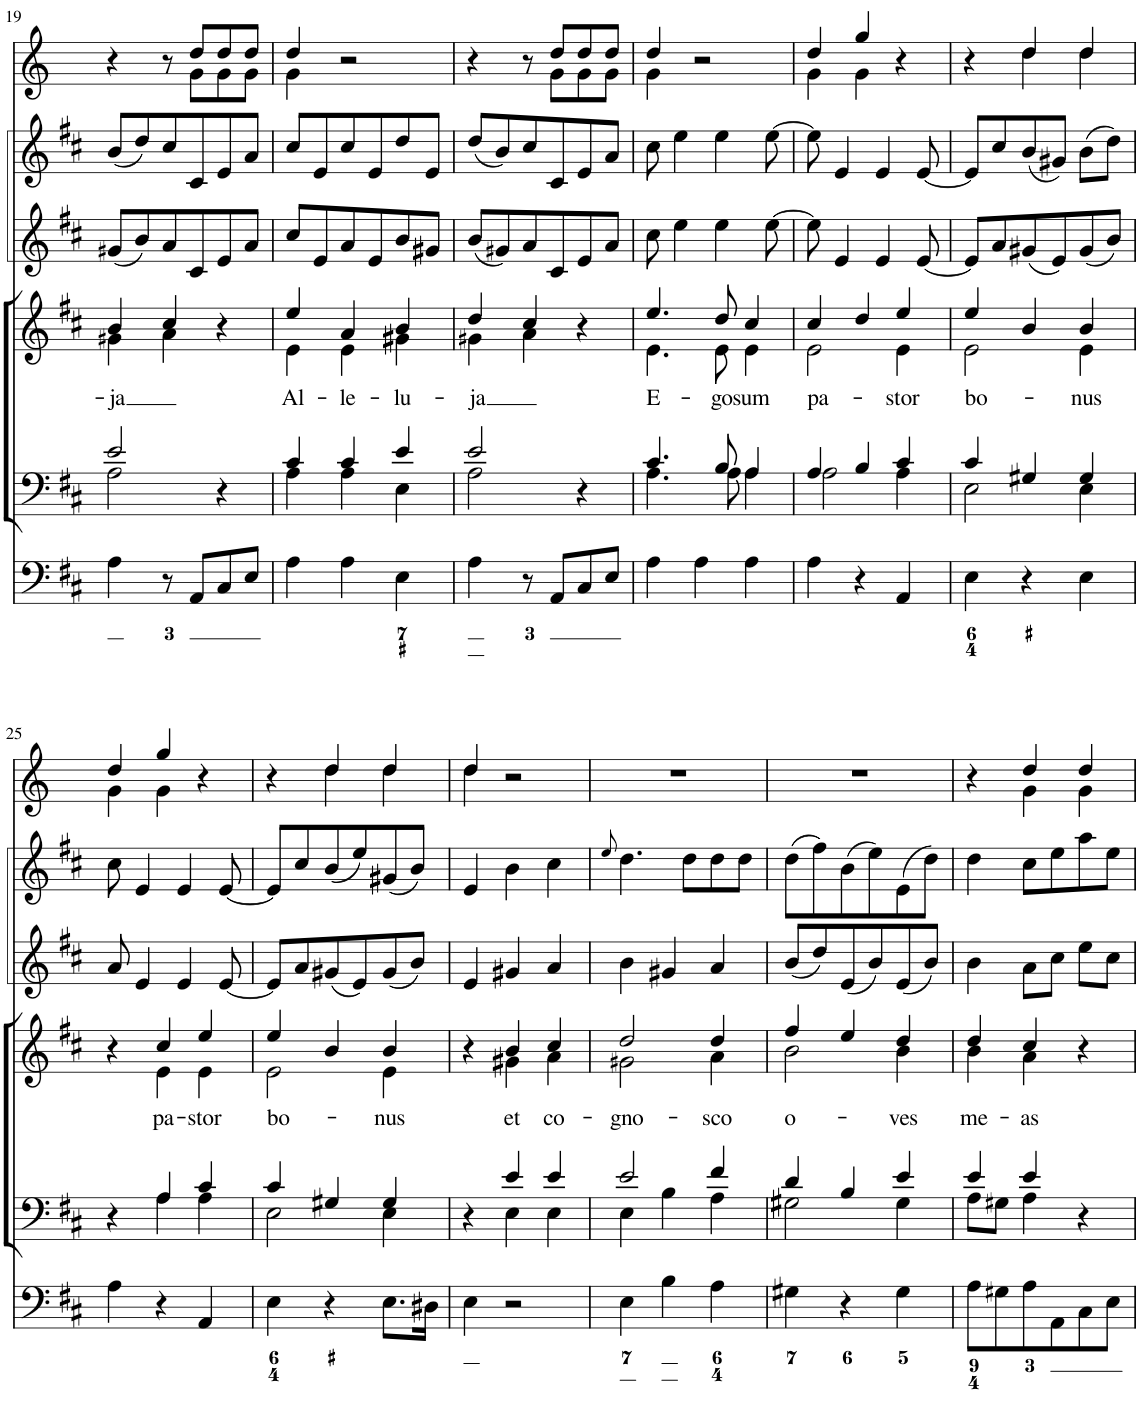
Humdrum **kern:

**kern	**kern	**kern	**text	**kern	**kern	**kern
*part6	*part5	*part4	*part4	*part3	*part2	*part1
*staff6	*staff5	*staff4	*staff4	*staff3	*staff2	*staff1
*I"Organ	*I"Voice	*I"Voice	*	*I"Violin	*I"Violini	*I"Corni in D
*	*	*	*	*I'Vln	*I'Vln	*
!!LO:PB:g=z
*clefF4	*clefF4	*clefG2	*	*clefG2	*clefG2	*clefG2
*	*	*	*	*	*	*Trd6c10
*k[f#c#]	*k[f#c#]	*k[f#c#]	*	*k[f#c#]	*k[f#c#]	*k[]
*M3/4	*M3/4	*M3/4	*	*M3/4	*M3/4	*M3/4
=19	=19	=19	=19	=19	=19	=19
*	*^	*	*	*	*	*
!	!	!	!	!LO:LY:b	!	!	!
*	*	*	*^	*	*	*	*^
4A\	2e/	2A\	4b/	4g#X\	-ja	(8g#X/L	(8b/L	4r	4.ryy
.	.	.	.	.	.	8b/)	8dd/)	.	.
8r	.	.	4cc#/	4a\	.	8a/	8cc#/	8r	.
8AA/L	.	.	.	.	.	8c#/	8c#/	8dd/L	8g\L
8C#/	4r	4ryy	4r	4ryy	.	8e/	8e/	8dd/	8g\
8E/J	.	.	.	.	.	8a/J	8a/J	8dd/J	8g\J
=20	=20	=20	=20	=20	=20	=20	=20	=20	=20
!	!	!	!	!	!LO:LY:b	!	!	!	!
4A\	4c#/	4A\	4ee/	4e\	Al-	8cc#/L	8cc#/L	4dd/	4g\
.	.	.	.	.	.	8e/	8e/	.	.
!	!	!	!	!	!LO:LY:b	!	!	!	!
4A\	4c#/	4A\	4a/	4e\	-le-	8a/	8cc#/	2r	2ryy
.	.	.	.	.	.	8e/	8e/	.	.
!	!	!	!	!	!LO:LY:b	!	!	!	!
4E\	4e/	4E\	4b/	4g#X\	-lu-	8b/	8dd/	.	.
.	.	.	.	.	.	8g#X/J	8e/J	.	.
=21	=21	=21	=21	=21	=21	=21	=21	=21	=21
!	!	!	!	!	!LO:LY:b	!	!	!	!
4A\	2e/	2A\	4dd/	4g#X\	-ja	(8b/L	(8dd/L	4r	4.ryy
.	.	.	.	.	.	8g#X/)	8b/)	.	.
8r	.	.	4cc#/	4a\	.	8a/	8cc#/	8r	.
8AA/L	.	.	.	.	.	8c#/	8c#/	8dd/L	8g\L
8C#/	4r	4ryy	4r	4ryy	.	8e/	8e/	8dd/	8g\
8E/J	.	.	.	.	.	8a/J	8a/J	8dd/J	8g\J
=22	=22	=22	=22	=22	=22	=22	=22	=22	=22
!	!	!	!	!	!LO:LY:b	!	!	!	!
4A\	4.c#/	4.A\	4.ee/	4.e\	E-	8cc#\	8cc#\	4dd/	4g\
.	.	.	.	.	.	4ee\	4ee\	.	.
4A\	.	.	.	.	.	.	.	2r	2ryy
!	!	!	!	!	!LO:LY:b	!	!	!	!
.	8B/	8A\	8dd/	8e\	-go	4ee\	4ee\	.	.
!	!	!	!	!	!LO:LY:b	!	!	!	!
4A\	4A/	4A\	4cc#/	4e\	sum	.	.	.	.
.	.	.	.	.	.	[8ee\	[8ee\	.	.
=23	=23	=23	=23	=23	=23	=23	=23	=23	=23
!	!	!	!	!	!LO:LY:b	!	!	!	!
4A\	4A/	2A\	4cc#/	2e\	pa-	8ee\]	8ee\]	4dd/	4g\
.	.	.	.	.	.	4e/	4e/	.	.
4r	4B/	.	4dd/	.	.	.	.	4gg/	4g\
.	.	.	.	.	.	4e/	4e/	.	.
!	!	!	!	!	!LO:LY:b	!	!	!	!
4AA/	4c#/	4A\	4ee/	4e\	-stor	.	.	4r	4ryy
.	.	.	.	.	.	[8e/	[8e/	.	.
=24	=24	=24	=24	=24	=24	=24	=24	=24	=24
!	!	!	!	!	!LO:LY:b	!	!	!	!
4E\	4c#/	2E\	4ee/	2e\	bo-	8e/L]	8e/L]	4r	4ryy
.	.	.	.	.	.	8a/	8cc#/	.	.
4r	4G#X/	.	4b/	.	.	(8g#X/	(8b/	4dd/	4dd\
.	.	.	.	.	.	8e/)	8g#X/J)	.	.
!	!	!	!	!	!LO:LY:b	!	!	!	!
4E\	4G#/	4E\	4b/	4e\	-nus	(8g#/	(8b\L	4dd/	4dd\
.	.	.	.	.	.	8b/J)	8dd\J)	.	.
!!LO:LB:g=z	!!
=25	=25	=25	=25	=25	=25	=25	=25	=25	=25
4A\	4r	4ryy	4r	4ryy	.	8a/	8cc#\	4dd/	4g\
.	.	.	.	.	.	4e/	4e/	.	.
!	!	!	!	!	!LO:LY:b	!	!	!	!
4r	4A/	4A\	4cc#/	4e\	pa-	.	.	4gg/	4g\
.	.	.	.	.	.	4e/	4e/	.	.
!	!	!	!	!	!LO:LY:b	!	!	!	!
4AA/	4c#/	4A\	4ee/	4e\	-stor	.	.	4r	4ryy
.	.	.	.	.	.	[8e/	[8e/	.	.
=26	=26	=26	=26	=26	=26	=26	=26	=26	=26
!	!	!	!	!	!LO:LY:b	!	!	!	!
4E\	4c#/	2E\	4ee/	2e\	bo-	8e/L]	8e/L]	4r	4ryy
.	.	.	.	.	.	8a/	8cc#/	.	.
4r	4G#X/	.	4b/	.	.	(8g#X/	(8b/	4dd/	4dd\
.	.	.	.	.	.	8e/)	8ee/)	.	.
!	!	!	!	!	!LO:LY:b	!	!	!	!
8.E\L	4G#/	4E\	4b/	4e\	-nus	(8g#/	(8g#X/	4dd/	4dd\
.	.	.	.	.	.	8b/J)	8b/J)	.	.
16D#X\Jk	.	.	.	.	.	.	.	.	.
=27	=27	=27	=27	=27	=27	=27	=27	=27	=27
4E\	4r	4ryy	4r	4ryy	.	4e/	4e/	4dd/	4dd\
!	!	!	!	!	!LO:LY:b	!	!	!	!
2r	4e/	4E\	4b/	4g#X\	et	4g#X/	4b\	2r	2ryy
!	!	!	!	!	!LO:LY:b	!	!	!	!
.	4e/	4E\	4cc#/	4a\	co-	4a/	4cc#\	.	.
*	*	*	*	*	*	*	*	*v	*v
=28	=28	=28	=28	=28	=28	=28	=28	=28
.	.	.	.	.	.	.	8qee/	.
!	!	!	!	!	!LO:LY:b	!	!	!
4E\	2e/	4E\	2dd/	2g#X\	-gno-	4b\	4.dd\	2.r
4B\	.	4B\	.	.	.	4g#X/	.	.
.	.	.	.	.	.	.	8dd\L	.
!	!	!	!	!	!LO:LY:b	!	!	!
4A\	4f#/	4A\	4dd/	4a\	-sco	4a/	8dd\	.
.	.	.	.	.	.	.	8dd\J	.
=29	=29	=29	=29	=29	=29	=29	=29	=29
!	!	!	!	!	!LO:LY:b	!	!	!
4G#X\	4d/	2G#X\	4ff#/	2b\	o-	(8b/L	(8dd\L	2.r
.	.	.	.	.	.	8dd/)	8ff#\)	.
4r	4B/	.	4ee/	.	.	(8e/	(8b\	.
.	.	.	.	.	.	8b/)	8ee\)	.
!	!	!	!	!	!LO:LY:b	!	!	!
4G#\	4e/	4G#\	4dd/	4b\	-ves	(8e/	(8e\	.
.	.	.	.	.	.	8b/J)	8dd\J)	.
=30	=30	=30	=30	=30	=30	=30	=30	=30
!	!	!	!	!	!LO:LY:b	!	!	!
*	*	*	*	*	*	*	*	*^
8A\L	4e/	8A\L	4dd/	4b\	me-	4b\	4dd\	4r	4ryy
8G#X\	.	8G#X\J	.	.	.	.	.	.	.
!	!	!	!	!	!LO:LY:b	!	!	!	!
8A\	4e/	4A\	4cc#/	4a\	-as	8a\L	8cc#\L	4dd/	4g\
8AA\	.	.	.	.	.	8cc#\J	8ee\	.	.
8C#\	4r	4ryy	4r	4ryy	.	8ee\L	8aa\	4dd/	4g\
8E\J	.	.	.	.	.	8cc#\J	8ee\J	.	.
*	*v	*v	*	*	*	*	*	*v	*v
*	*	*v	*v	*	*	*	*
=	=	=	=	=	=	=
*-	*-	*-	*-	*-	*-	*-
